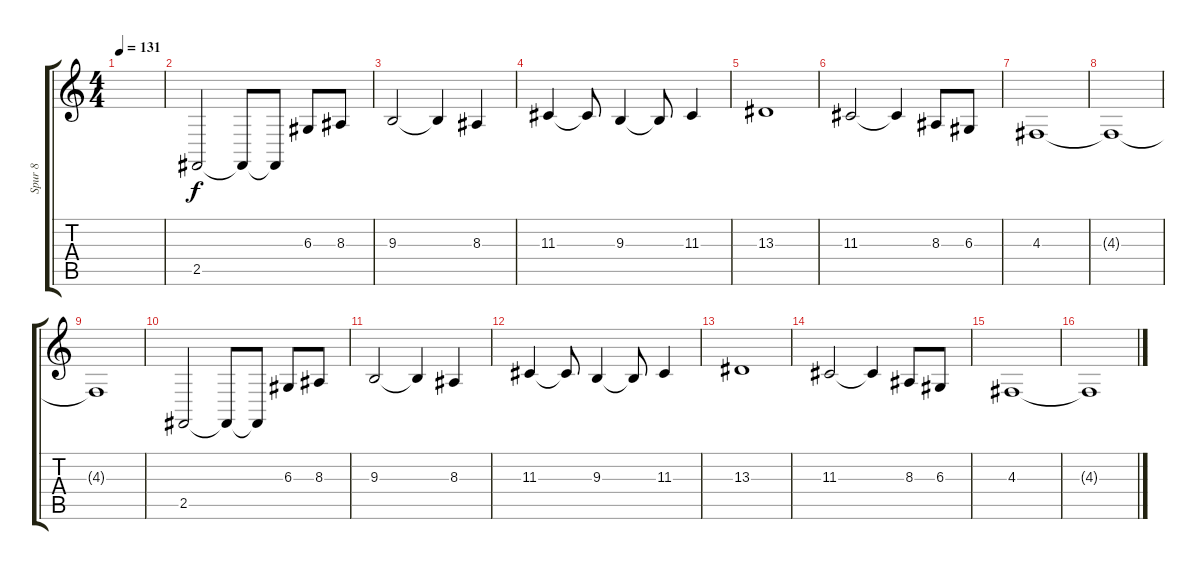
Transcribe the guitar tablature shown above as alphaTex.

\track ("Spur 8" "Spur 8") {instrument stringensemble1}
\staff {score tabs}
\tuning (B3 Gb3 D3 A2 E2 B1) {hide}
\ts (4 4)
\tempo 131
\clef g2
\ks c
|
2.5.2 2.5{t}.8 2.5{t}.8 6.3.8 8.3.8 |
9.3.2 9.3{t}.4 8.3.4 |
11.3.4 11.3{t}.8 9.3.4 9.3{t}.8 11.3.4 |
13.3.1 |
11.3.2 11.3{t}.4 8.3.8 6.3.8 |
4.3.1 |
4.3{t}.1 |
4.3{t}.1 |
2.5.2 2.5{t}.8 2.5{t}.8 6.3.8 8.3.8 |
9.3.2 9.3{t}.4 8.3.4 |
11.3.4 11.3{t}.8 9.3.4 9.3{t}.8 11.3.4 |
13.3.1 |
11.3.2 11.3{t}.4 8.3.8 6.3.8 |
4.3.1 |
4.3{t}.1
